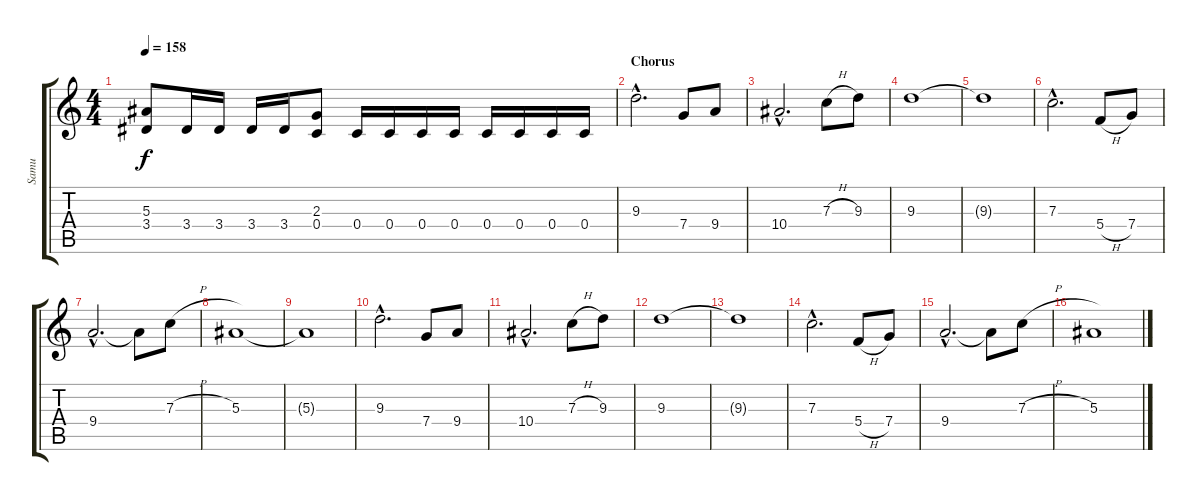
\track ("Samu" "Samu") {instrument distortionguitar}
\staff {score tabs}
\tuning (D4 A3 F3 C3 G2 D2) {hide}
\ts (4 4)
\tempo 158
\clef g2
\ks c
(5.3 3.4).8{dy f} 3.4.16 3.4.16 3.4.16 3.4.16 (2.3 0.4).8 0.4.16 0.4.16 0.4.16 0.4.16 0.4.16 0.4.16 0.4.16 0.4.16 |
\section ("" "Chorus")
9.3{hac}.2{d} 7.4.8 9.4.8 |
10.4{hac}.2{d} 7.3{h}.8 9.3.8 |
9.3.1 |
9.3{t}.1 |
7.3{hac}.2{d} 5.4{h}.8 7.4.8 |
9.4{hac}.2{d} 9.4{t}.8 7.3{h}.8 |
5.3.1 |
5.3{t}.1 |
9.3{hac}.2{d} 7.4.8 9.4.8 |
10.4{hac}.2{d} 7.3{h}.8 9.3.8 |
9.3.1 |
9.3{t}.1 |
7.3{hac}.2{d} 5.4{h}.8 7.4.8 |
9.4{hac}.2{d} 9.4{t}.8 7.3{h}.8 |
5.3.1
